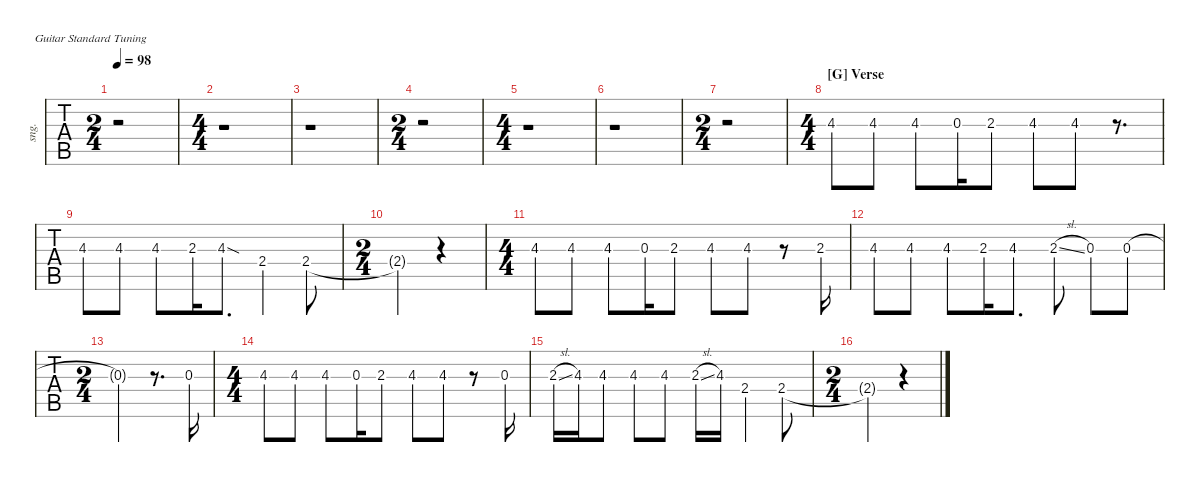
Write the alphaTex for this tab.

\defaultSystemsLayout 4
\hideDynamics
\bracketExtendMode nobrackets
\track ("Vocals" "sng.") {instrument voiceoohs}
\staff {tabs}
\tuning (E4 B3 G3 D3 A2 E2)
\ts (2 4)
\beaming (8 2 2)
\tempo 98
\clef g2
\ks eminor
r.2{dy mf} |
\ts (4 4)
\beaming (8 2 2 2 2)
r.1 |
r.1 |
\ts (2 4)
\beaming (8 2 2)
r.2 |
\ts (4 4)
\beaming (8 2 2 2 2)
r.1 |
r.1 |
\ts (2 4)
\beaming (8 2 2)
r.2 |
\ts (4 4)
\beaming (8 2 2 2 2)
\section ("G" "Verse")
4.3{acc forcenatural}.8 4.3{acc forcenatural}.8 4.3{acc forcenatural}.8 0.3{acc forcenatural}.16 2.3{acc forcenatural}.8 4.3{acc forcenatural}.8 4.3{acc forcenatural}.8 r.8{d} |
4.3{acc forcenatural}.8 4.3{acc forcenatural}.8 4.3{acc forcenatural}.8 2.3{acc forcenatural}.16 4.3{sod acc forcenatural}.8{d} 2.4{acc forcenatural}.4 2.4{acc forcenatural}.8 |
\ts (2 4)
\beaming (8 2 2)
2.4{t acc forcenatural}.4 r.4 |
\ts (4 4)
\beaming (8 2 2 2 2)
4.3{acc forcenatural}.8 4.3{acc forcenatural}.8 4.3{acc forcenatural}.8 0.3{acc forcenatural}.16 2.3{acc forcenatural}.8 4.3{acc forcenatural}.8 4.3{acc forcenatural}.8 r.8 2.3{acc forcenatural}.16 |
4.3{acc forcenatural}.8 4.3{acc forcenatural}.8 4.3{acc forcenatural}.8 2.3{acc forcenatural}.16 4.3{acc forcenatural}.8{d} 2.3{sl acc forcenatural}.8 0.3{acc forcenatural}.8 0.3{acc forcenatural}.8 |
\ts (2 4)
\beaming (8 2 2)
0.3{t acc forcenatural}.4 r.8{d} 0.3{acc forcenatural}.16 |
\ts (4 4)
\beaming (8 2 2 2 2)
4.3{acc forcenatural}.8 4.3{acc forcenatural}.8 4.3{acc forcenatural}.8 0.3{acc forcenatural}.16 2.3{acc forcenatural}.8 4.3{acc forcenatural}.8 4.3{acc forcenatural}.8 r.8 0.3{acc forcenatural}.16 |
2.3{sl acc forcenatural}.16 4.3{acc forcenatural}.16 4.3{acc forcenatural}.8 4.3{acc forcenatural}.8 4.3{acc forcenatural}.8 2.3{sl acc forcenatural}.16 4.3{acc forcenatural}.16 2.4{acc forcenatural}.4 2.4{acc forcenatural}.8 |
\ts (2 4)
\beaming (8 2 2)
2.4{t acc forcenatural}.4 r.4
